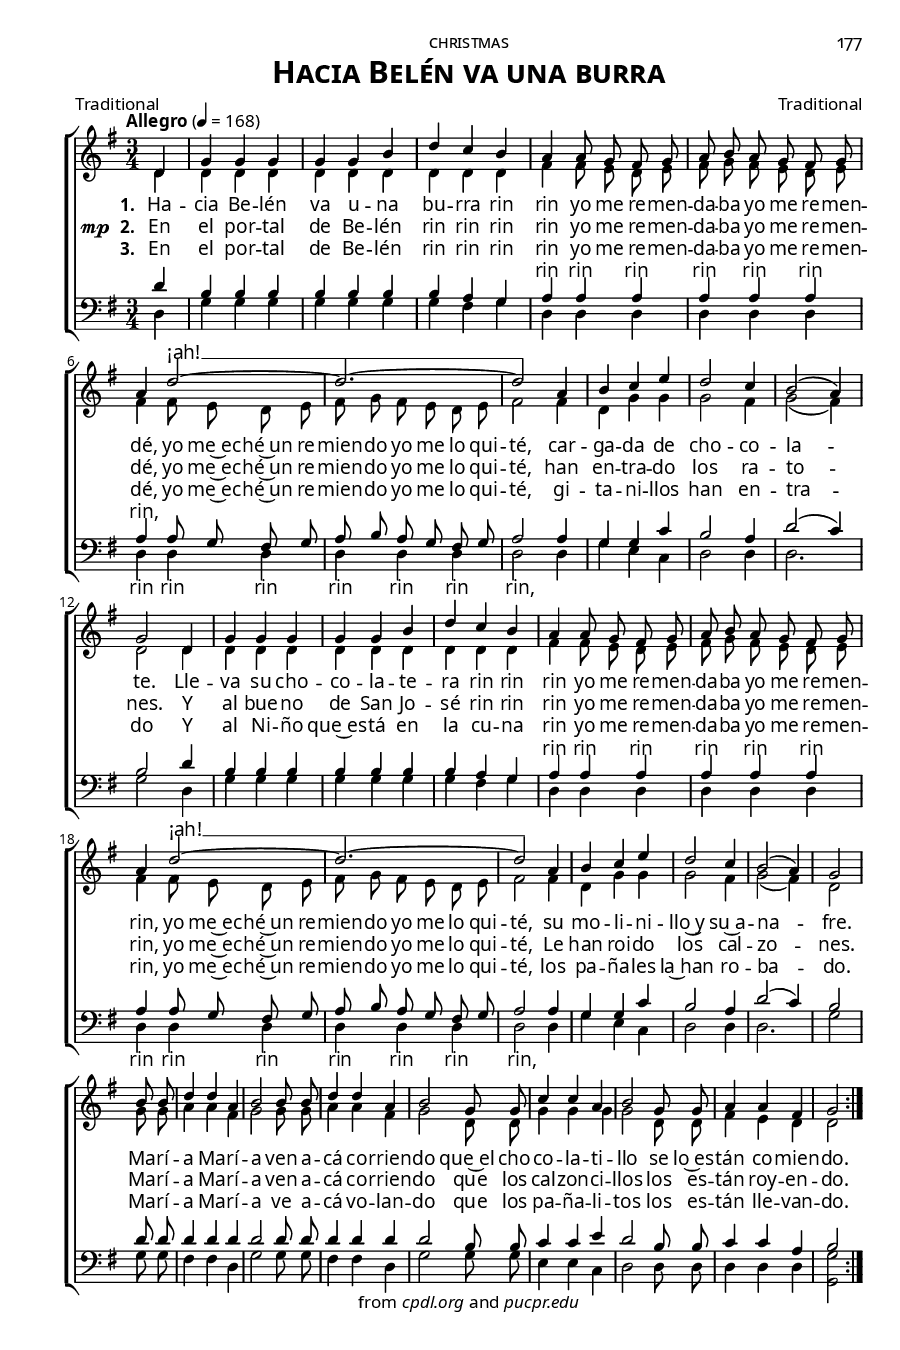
\version "2.14.2"
\include "util.ly"
\header {
  title = \markup{\override #'(font-name . "Garamond Premier Pro Semibold"){ \abs-fontsize #15 \smallCapsOldStyle"Hacia Belén va una burra"}}
  poet = \markup\oldStyleNum"Traditional"
  composer = \markup\oldStyleNum"Traditional"
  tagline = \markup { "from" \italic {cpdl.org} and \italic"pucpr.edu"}
}
\paper {
  %print-all-headers = ##f
  paper-height = 9\in
  paper-width = 6\in
  indent = 0\in
  %system-system-spacing = #'((basic-distance . 10) (padding . 0))
  system-system-spacing =
    #'((basic-distance . 0)
       (minimum-distance . 0)
       (padding . -10)
       (stretchability . 100))
  last-bottom-spacing =
    #'((basic-distance . 0)
       (minimum-distance . 0)
       (padding . -1)
       (stretchability . 0))
  markup-system-spacing =
    #'((basic-distance . 0)
       (minimum-distance . 0)
       (padding . -1)
       (stretchability . 0))
  ragged-last-bottom = ##f
  ragged-bottom = ##f
  two-sided = ##t
  inner-margin = 0.5\in
  outer-margin = 0.25\in
  top-margin = 0.25\in
  bottom-margin = 0.25\in
  first-page-number = #177
  print-first-page-number = ##t
  headerLine = \markup{\override #'(font-name . "Garamond Premier Pro") \smallCapsOldStyle"christmas"}
  oddHeaderMarkup = \markup\fill-line{
     \override #'(font-name . "Garamond Premier Pro")\abs-fontsize #8.5
     \combine 
        \fill-line{"" \on-the-fly #print-page-number-check-first
        \oldStylePageNum""
        }
        \fill-line{\headerLine}
  }
  evenHeaderMarkup = \markup {
     \override #'(font-name . "Garamond Premier Pro")\abs-fontsize #8.5
     \combine
        \on-the-fly #print-page-number-check-first
        \oldStylePageNum""
        \fill-line{\headerLine}
  }
}
#(set-global-staff-size 15) \paper{ #(define fonts (make-pango-font-tree "GoudyOlSt BT" "Garamond Premier Pro" "Garamond Premier Pro" (/ 15 20))) }
global = {
  \key g \major
  \time 3/4
  \autoBeamOff
  \override DynamicLineSpanner #'staff-padding = #0.0
  \override DynamicLineSpanner #'Y-extent = #'(-1 . 1)
}

sopMusic = \relative c' {
  \tempo "Allegro" 4 = 168
  \partial 4 d4 |
  g g g |
  g g b |
  d c b |
  a a8 g fis g |
  
  a b a g fis g |
  a4 d2~ |
  d2.~ |
  d2 a4 |
  
  %page2
  b c e |
  d2 c4 |
  b2( a4) |
  g2 d4 |
  g g g |
  
  g g b |
  d c b |
  a a8 g fis g |
  a b a g fis g |
  
  a4 d2~ |
  d2.~ |
  d2 a4 |
  b c e |
  
  %page3
  d2 c4 |
  b2( a4) |
  g2 \bar"|" \break
  
  \repeat volta 2 {
    b8 b |
    d4 d a |
    b2 b8 b |
    
    d4 d a |
    b2 g8 g |
    c4 c a |
    b2 g8 g |
    a4 a fis |
    
    g2
  }
}
sopWords = \lyricmode {
  \repeat unfold 22 {\skip1}
  ¡ah! __ ""
  \repeat unfold 29 {\skip1}
  ¡ah! __
}

altoMusic = \relative c' {
  d4 |
  d d d |
  d d d |
  d d d |
  fis fis8 e d e |
  
  fis g fis e d e |
  fis4 fis8 e d e |
  fis g fis e d e |
  fis2 fis4 |
  
  %page2
  d4 g g |
  g2 fis4 |
  g2( fis4) |
  d2 d4 |
  d4 d d |
  
  d d d |
  d d d |
  fis4 fis8 e d e |
  fis g fis e d e |
  
  fis4 fis8 e d e |
  fis g fis e d e |
  fis2 fis4 |
  d4 g g |
  
  %page3
  g2 fis4 |
  g2( fis4) |
  d2 
  \repeat volta 2 {
    g8 g |
    a4 a fis |
    g2 g8 g |
    
    a4 a fis |
    g2 d8 d |
    g4 g g |
    g2 d8 d |
    fis4 e d |
    
    d2
  }
}
altoWords = \lyricmode {
  \dropLyricsV
  \set stanza = #"1. "
  Ha -- cia Be -- lén va u -- na bu -- rra rin rin
  yo me re -- men -- da -- ba yo me re -- men -- dé,
  yo me~e -- ché~un re -- mien -- do yo me lo qui -- té,
  car -- ga -- da de cho -- co -- la -- te.
  Lle -- va su cho -- co -- la -- te -- ra rin rin rin
  yo me re -- men -- da -- ba yo me re -- men -- rin,
  yo me~e -- ché~un re -- mien -- do yo me lo qui -- té,
  su mo -- li -- ni -- llo~y su~a -- na -- fre.
  
  \set associatedVoice = "sopranos"
  Ma -- rí -- a Ma -- rí -- a
  ven a -- cá co -- rrien -- do
  que~el cho -- co -- la -- ti -- llo
  se lo~es -- tán co -- mien -- do.
  
  Ma -- rí -- a Ma -- rí -- a
  ven a -- cá co -- rrien -- do
  que~el cho -- co -- la -- ti -- llo
  se lo~es -- tán co -- mien -- do.
}
altoWordsII = {
  \dropLyricsV
  \set stanza = \markup{\dynamic"mp " "2. "}
  \lyricmode {
  %\markup\italic
    En el por -- tal de Be -- lén rin rin rin rin
    yo me re -- men -- da -- ba yo me re -- men -- dé,
    yo me~e -- ché~un re -- mien -- do yo me lo qui -- té,
    han en -- tra -- do los ra -- to -- nes.
    Y al bue -- no de San Jo -- sé rin rin rin
    yo me re -- men -- da -- ba yo me re -- men -- rin,
    yo me~e -- ché~un re -- mien -- do yo me lo qui -- té,
    Le han roi -- do los cal -- zo -- nes.
    
    \set associatedVoice = "sopranos"
    Ma -- rí -- a Ma -- rí -- a
    ven a -- cá co -- rrien -- do
    que los cal -- zon -- ci -- llos
    los es -- tán roy -- en -- do.
    
    Ma -- rí -- a Ma -- rí -- a
    ven a -- cá co -- rrien -- do
    que los cal -- zon -- ci -- llos
    los es -- tán roy -- en -- do. 
  }
}
altoWordsIII = \lyricmode {
  \dropLyricsV
  \set stanza = #"3. "
  En el por -- tal de Be -- lén rin rin rin rin
  yo me re -- men -- da -- ba yo me re -- men -- dé,
  yo me~e -- ché~un re -- mien -- do yo me lo qui -- té,
  gi -- ta -- ni -- llos han en -- tra -- do
  Y al Ni -- ño que~es -- tá en la cu -- na rin
  yo me re -- men -- da -- ba yo me re -- men -- rin,
  yo me~e -- ché~un re -- mien -- do yo me lo qui -- té,
  los pa -- ña -- les la~han ro -- ba -- do.
  
  \set associatedVoice = "sopranos"
  Ma -- rí -- a Ma -- rí -- a
  ve a -- cá vo -- lan -- do que
  los pa -- ña -- li -- tos los es -- tán lle -- van -- do.
  
  Ma -- rí -- a Ma -- rí -- a
  ve a -- cá vo -- lan -- do que
  los pa -- ña -- li -- tos los es -- tán lle -- van -- do.
}
altoWordsIV = \lyricmode {
  \set stanza = #"4. "
  \set ignoreMelismata = ##t
}
altoWordsV = \lyricmode {
  \set stanza = #"5. "
  \set ignoreMelismata = ##t
}
altoWordsVI = \lyricmode {
  \set stanza = #"6. "
  \set ignoreMelismata = ##t
}
tenorMusic = \relative c' {
  d4 |
  b b b |
  b b b |
  b a g |
  a a a |
  
  a a a |
  a a8 g fis g |
  a b a g fis g |
  a2 a4 |
  
  %page2
  g g c |
  b2 a 4 |
  d2( c4) |
  b2 d4 |
  b b b |
  
  b b b |
  b a g |
  a a a |
  a a a |
  
  a a8 g fis g |
  a b a g fis g |
  a2 a4 |
  g g c |
  
  %page3
  b2 a4 |
  d2( c4) |
  b2 
  \repeat volta 2 {
    d8 d |
    d4 d d |
    d2 d8 d |
    
    d4 d d |
    d2 b8 b |
    c4 c e |
    d2 b8 b |
    c4 c a |
    
    b2
  }
}
tenorWords = \lyricmode {
  \repeat unfold 10 {\skip1}
  rin rin rin rin rin rin rin,
  \repeat unfold 29 {\skip1}
  rin rin rin rin rin rin 
  
}

bassMusic = \relative c {
  d4 |
  g g g |
  g g g |
  g fis g |
  d d d |
  
  d d d |
  d d d |
  d d d |
  d2 d4 |
  
  %page2
  g e c |
  d2 d4 |
  d2. |
  g2 d4 |
  g g g |
  
  g g g |
  g fis g |
  d d d |
  d d d |
  
  d d d |
  d d d |
  d2 d4 |
  g e c |
  
  %page3
  d2 d4 d2. |
  g2 
  \repeat volta 2 {
    g8 g |
    fis4 fis d |
    g2 g8 g |
    
    fis4 fis d |
    g2 g8 g |
    e4 e c |
    d2 d8 d |
    d4 d d |
    
    <g g,>2
  }
}
bassWords = \lyricmode {
  \repeat unfold 16 {\skip1}
  rin rin rin
  rin rin rin
  rin,
  
  \repeat unfold 24 {\skip1}
  rin rin rin
  rin rin rin
  rin,
}

pianoRH = \relative c' {
  
}
pianoLH = \relative c' {
  
}

\score {
  <<
   \new ChoirStaff <<
    \new Staff = women <<
      \new Voice = "sopranos" { \voiceOne << \global \sopMusic >> }
      \new Voice = "altos" { \voiceTwo << \global \altoMusic >> }
    >>
    \new Lyrics \with { alignAboveContext = #"women" \override VerticalAxisGroup #'nonstaff-relatedstaff-spacing = #'((basic-distance . 1))} \lyricsto "sopranos" \sopWords
    \new Lyrics = "altosVI"  \with { alignBelowContext = #"women" } \lyricsto "altos" \altoWordsVI
    \new Lyrics = "altosV"  \with { alignBelowContext = #"women" } \lyricsto "altos" \altoWordsV
    \new Lyrics = "altosIV"  \with { alignBelowContext = #"women" } \lyricsto "altos" \altoWordsIV
    \new Lyrics = "altosIII"  \with { alignBelowContext = #"women" } \lyricsto "altos" \altoWordsIII
    \new Lyrics = "altosII"  \with { alignBelowContext = #"women" } \lyricsto "altos" \altoWordsII
    \new Lyrics = "altos"  \with { alignBelowContext = #"women" \override VerticalAxisGroup #'nonstaff-relatedstaff-spacing = #'((padding . 0))} \lyricsto "altos" \altoWords
   \new Staff = men <<
      \clef bass
      \new Voice = "tenors" { \voiceOne << \global \tenorMusic >> }
      \new Voice = "basses" { \voiceTwo << \global \bassMusic >> }
    >>
    \new Lyrics \with { alignAboveContext = #"men" \override VerticalAxisGroup #'nonstaff-relatedstaff-spacing = #'((basic-distance . 1)) } \lyricsto "tenors" \tenorWords
    \new Lyrics \with { alignBelowContext = #"men"  \override VerticalAxisGroup #'nonstaff-relatedstaff-spacing = #'((basic-distance . 1))} \lyricsto "basses" \bassWords
  >>
%    \new PianoStaff << \new Staff { \new Voice { \pianoRH } } \new Staff { \clef "bass" \pianoLH } >>
  >>
  \layout {
    \context {
      \Score
      %\override SpacingSpanner #'base-shortest-duration = #(ly:make-moment 1 4)
      %\override SpacingSpanner #'common-shortest-duration = #(ly:make-moment 1 2)
    }
    \context {
      % Remove all empty staves
      % \Staff \RemoveEmptyStaves \override VerticalAxisGroup #'remove-first = ##t
    }
    \context {
      \Lyrics
      \override LyricText #'X-offset = #center-on-word
    }
  }
  
}

\score {
  \unfoldRepeats

  <<
   \new ChoirStaff <<
    \new Staff = women <<
      \new Voice = "sopranos" { \voiceOne << \global \sopMusic >> }
      \new Voice = "altos" { \voiceTwo << \global \altoMusic >> }
    >>
    \new Lyrics \with { alignAboveContext = #"women" \override VerticalAxisGroup #'nonstaff-relatedstaff-spacing = #'((basic-distance . 1))} \lyricsto "sopranos" \sopWords
    \new Lyrics = "altosVI"  \with { alignBelowContext = #"women" } \lyricsto "altos" \altoWordsVI
    \new Lyrics = "altosV"  \with { alignBelowContext = #"women" } \lyricsto "altos" \altoWordsV
    \new Lyrics = "altosIV"  \with { alignBelowContext = #"women" } \lyricsto "altos" \altoWordsIV
    \new Lyrics = "altosIII"  \with { alignBelowContext = #"women" } \lyricsto "altos" \altoWordsIII
    \new Lyrics = "altosII"  \with { alignBelowContext = #"women" } \lyricsto "altos" \altoWordsII
    \new Lyrics = "altos"  \with { alignBelowContext = #"women" \override VerticalAxisGroup #'nonstaff-relatedstaff-spacing = #'((padding . 0))} \lyricsto "altos" \altoWords
   \new Staff = men <<
      \clef bass
      \new Voice = "tenors" { \voiceOne << \global \tenorMusic >> }
      \new Voice = "basses" { \voiceTwo << \global \bassMusic >> }
    >>
    \new Lyrics \with { alignAboveContext = #"men" \override VerticalAxisGroup #'nonstaff-relatedstaff-spacing = #'((basic-distance . 1)) } \lyricsto "tenors" \tenorWords
    \new Lyrics \with { alignBelowContext = #"men"  \override VerticalAxisGroup #'nonstaff-relatedstaff-spacing = #'((basic-distance . 1))} \lyricsto "basses" \bassWords
  >>
%    \new PianoStaff << \new Staff { \new Voice { \pianoRH } } \new Staff { \clef "bass" \pianoLH } >>
  >>
  
  \midi {
    \tempo 4 = 90
    \set Staff.midiInstrument = "flute"
  
    \context {
      \Voice
      \remove "Dynamic_performer"
    }
  }
}

